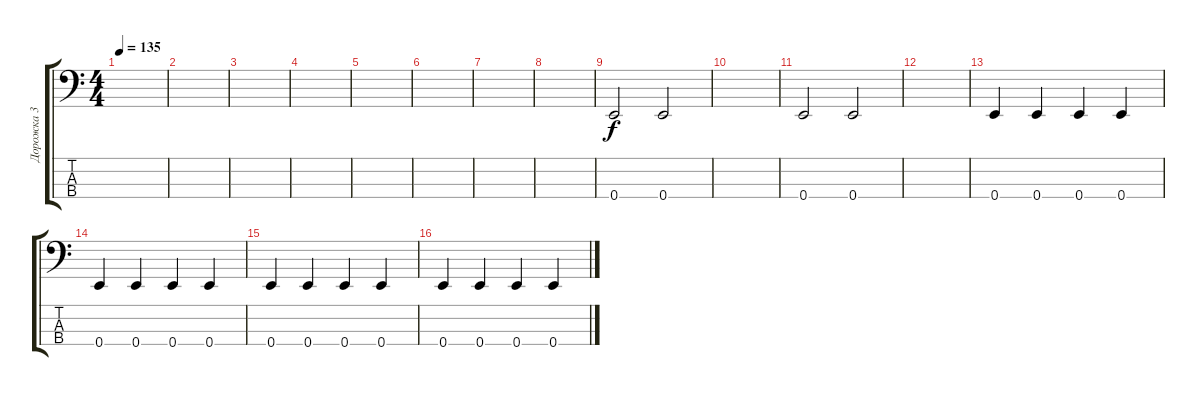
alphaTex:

\track ("Дорожка 3" "Дорожка 3") {instrument electricbassfinger}
\staff {score tabs}
\tuning (G2 D2 A1 E1) {hide}
\ts (4 4)
\tempo 135
\clef f4
\ks c
|
|
|
|
|
|
|
|
0.4.2 0.4.2 |
|
0.4.2 0.4.2 |
|
0.4.4 0.4.4 0.4.4 0.4.4 |
0.4.4 0.4.4 0.4.4 0.4.4 |
0.4.4 0.4.4 0.4.4 0.4.4 |
0.4.4 0.4.4 0.4.4 0.4.4
